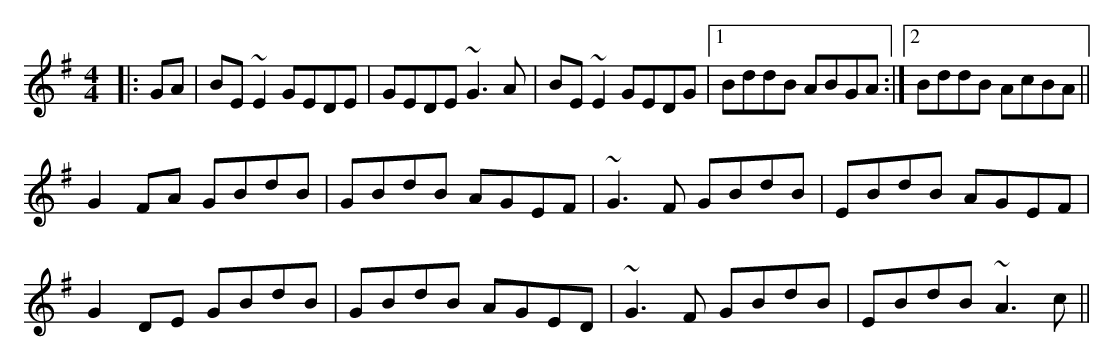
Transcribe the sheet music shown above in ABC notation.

X:1
M:4/4
K:Emin
|:GA|BE~E2 GEDE|GEDE ~G3A|BE~E2 GEDG|1 BddB ABGA:|2 BddB AcBA||
G2FA GBdB|GBdB AGEF|~G3F GBdB|EBdB AGEF|
G2DE GBdB|GBdB AGED|~G3F GBdB|EBdB ~A3c||
